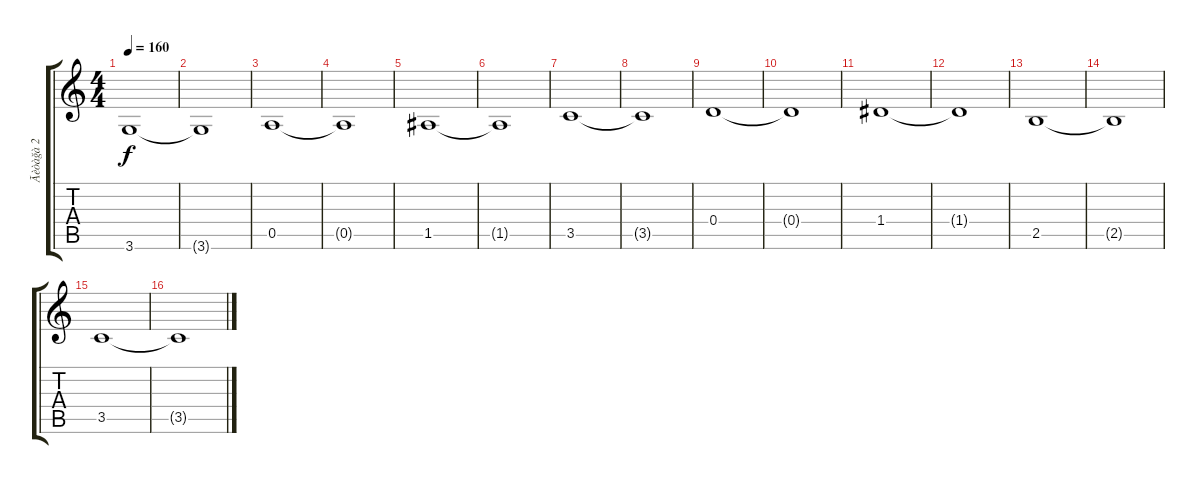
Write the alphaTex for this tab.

\track ("Ãèòàğà 2" "Ãèòàğà 2") {instrument acousticguitarnylon}
\staff {score tabs}
\tuning (E4 B3 G3 D3 A2 E2) {hide}
\ts (4 4)
\tempo 160
\clef g2
\ks c
3.6.1{dy f instrument acousticguitarnylon} |
3.6{t}.1 |
0.5.1 |
0.5{t}.1 |
1.5.1 |
1.5{t}.1 |
3.5.1 |
3.5{t}.1 |
0.4.1 |
0.4{t}.1 |
1.4.1 |
1.4{t}.1 |
2.5.1 |
2.5{t}.1 |
3.5.1 |
3.5{t}.1
